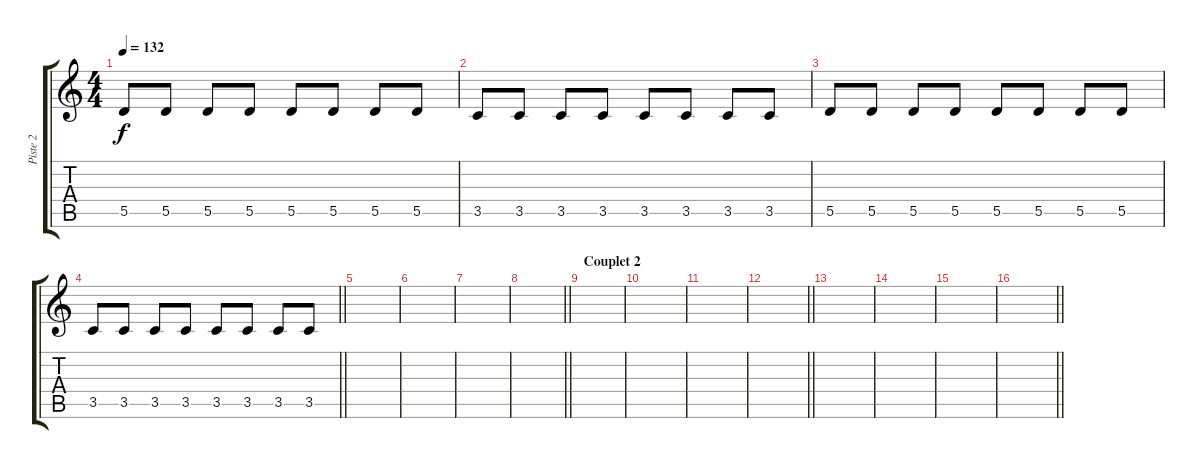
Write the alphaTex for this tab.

\track ("Piste 2" "Piste 2") {instrument electricbassfinger}
\staff {score tabs}
\tuning (E4 B3 G3 D3 A2 E2) {hide}
\ts (4 4)
\tempo 132
\clef g2
\ks c
5.5.8{dy f} 5.5.8 5.5.8 5.5.8 5.5.8 5.5.8 5.5.8 5.5.8 |
3.5.8 3.5.8 3.5.8 3.5.8 3.5.8 3.5.8 3.5.8 3.5.8 |
5.5.8 5.5.8 5.5.8 5.5.8 5.5.8 5.5.8 5.5.8 5.5.8 |
\barLineRight lightlight
3.5.8 3.5.8 3.5.8 3.5.8 3.5.8 3.5.8 3.5.8 3.5.8 |
|
|
|
\barLineRight lightlight
|
\section ("" "Couplet 2")
|
|
|
\barLineRight lightlight
|
|
|
|
\barLineRight lightlight
